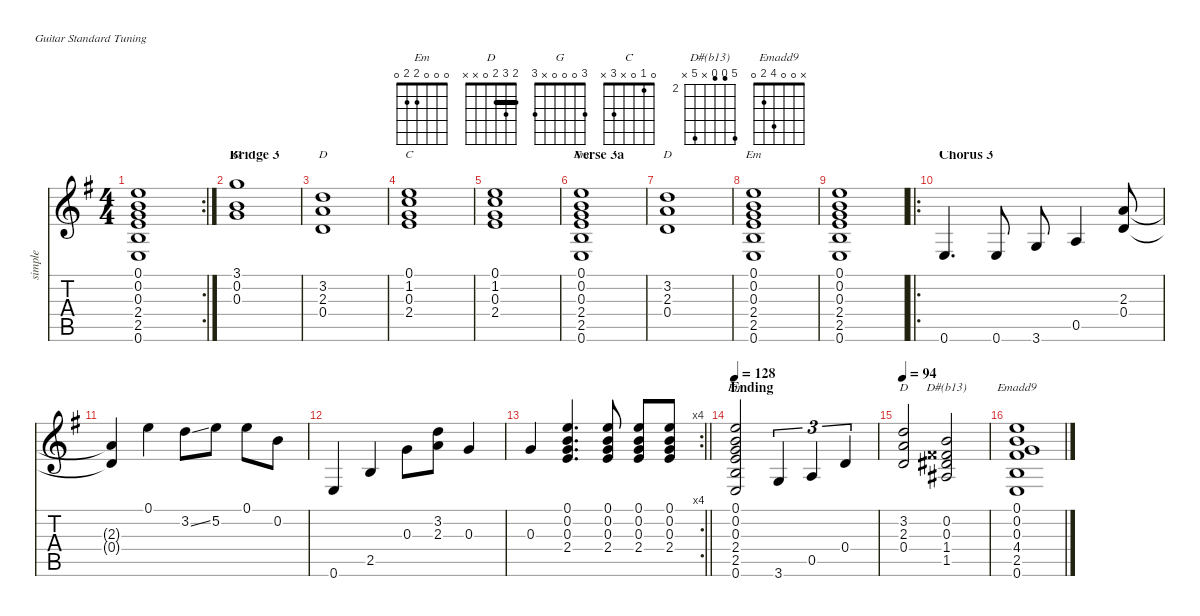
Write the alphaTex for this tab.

\defaultSystemsLayout 4
\hideDynamics
\bracketExtendMode nobrackets
\otherSystemsTrackNameOrientation horizontal
\track ("Gtrs 1,2,3 comb.-simple" "simple") {defaultSystemsLayout 8 mute instrument electricguitarclean}
\staff {score tabs}
\tuning (E4 B3 G3 D3 A2 E2)
\chord ("Em" 0 0 0 2 x x) {showfingering false}
\chord ("D" 2 3 2 0 x x) {showfingering false barre 2}
\chord ("G" 3 0 0 0 x 3) {showfingering false}
\chord ("Em" 0 0 0 2 2 0) {showfingering false}
\chord ("C" 0 1 0 x 3 x) {showfingering false}
\chord ("D#(b13)" 6 1 1 x 6 x) {firstfret 2 showfingering false}
\chord ("Emadd9" x 0 0 4 2 0) {showfingering false}
\rc 2
\ts (4 4)
\tempo (127 hide)
\clef g2
\ks eminor
(0.1{acc forcenatural} 0.2{acc forcenatural} 0.3{acc forcenatural} 2.4{acc forcenatural} 2.5{acc forcenatural} 0.6{acc forcenatural}).1{dy f beam Up} |
\section ("" "Bridge 3")
\tempo (128 hide)
(3.1{acc forcenatural} 0.2{acc forcenatural} 0.3{acc forcenatural}).1{ch "G" beam Down} |
(2.3{acc forcenatural} 0.4{acc forcenatural} 3.2{acc forcenatural}).1{ch "D" beam Up} |
(0.1{acc forcenatural} 1.2{acc forcenatural} 0.3{acc forcenatural} 2.4{acc forcenatural}).1{ch "C" beam Up} |
(0.1{acc forcenatural} 1.2{acc forcenatural} 0.3{acc forcenatural} 2.4{acc forcenatural}).1{beam Up} |
\section ("" "Verse 3a")
(0.1{acc forcenatural} 0.2{acc forcenatural} 0.3{acc forcenatural} 2.4{acc forcenatural} 2.5{acc forcenatural} 0.6{acc forcenatural}).1{ch "Em" beam Up} |
(2.3{acc forcenatural} 0.4{acc forcenatural} 3.2{acc forcenatural}).1{ch "D" beam Up} |
(0.2{acc forcenatural} 0.3{acc forcenatural} 2.4{acc forcenatural} 0.1{acc forcenatural} 2.5{acc forcenatural} 0.6{acc forcenatural}).1{ch "Em" beam Up} |
(0.1{acc forcenatural} 0.2{acc forcenatural} 0.3{acc forcenatural} 2.4{acc forcenatural} 2.5{acc forcenatural} 0.6{acc forcenatural}).1{beam Up} |
\ro
\section ("" "Chorus 3")
0.6{acc forcenatural}.4{d dy mf instrument electricguitarclean beam Up} 0.6{acc forcenatural}.8{dy f beam Up} 3.6{acc forcenatural}.8{beam Up} 0.5{acc forcenatural}.4{dy mf beam Up} (0.4{acc forcenatural} 2.3{acc forcenatural}).8{dy fff beam Up} |
(0.4{t acc forcenatural} 2.3{t acc forcenatural}).4{dy f beam Up} 0.1{acc forcenatural}.4{dy ff beam Down} 3.2{ss acc forcenatural}.8{dy mf beam Down} 5.2{acc forcenatural}.8{beam Down} 0.1{acc forcenatural}.8{dy f beam Down} 0.2{acc forcenatural}.8{dy mp beam Down} |
0.6{acc forcenatural}.4{dy fff beam Up} 2.5{acc forcenatural}.4{dy mf beam Up} 0.3{acc forcenatural}.8{dy ff beam Down} (2.3{acc forcenatural} 3.2{acc forcenatural}).8{dy f beam Down} 0.3{acc forcenatural}.4{dy mf beam Up} |
\rc 4
\barLineRight lightlight
0.3{acc forcenatural}.4{beam Up} (0.2{acc forcenatural} 0.3{acc forcenatural} 2.4{acc forcenatural} 0.1{acc forcenatural}).4{d dy ff beam Up} (0.2{acc forcenatural} 0.3{acc forcenatural} 2.4{acc forcenatural} 0.1{acc forcenatural}).8{dy f beam Up} (0.2{acc forcenatural} 0.3{acc forcenatural} 2.4{acc forcenatural} 0.1{acc forcenatural}).8{dy mf beam Up} (0.2{acc forcenatural} 0.3{acc forcenatural} 2.4{acc forcenatural} 0.1{acc forcenatural}).8{beam Up} |
\section ("" "Ending")
\tempo 128
(0.2{acc forcenatural} 0.3{acc forcenatural} 2.4{acc forcenatural} 0.1{acc forcenatural} 2.5{acc forcenatural} 0.6{acc forcenatural}).2{ch "Em" dy f beam Up} 3.6{acc forcenatural}.4{tu (3 2) dy mf beam Up} 0.5{acc forcenatural}.4{tu (3 2) dy f beam Up} 0.4{acc forcenatural}.4{tu (3 2) dy fff beam Up} |
\tempo 94
(2.3{acc forcenatural} 0.4{acc forcenatural} 3.2{acc forcenatural}).2{ch "D" dy f beam Up} (0.3{acc x} 1.4{acc #} 0.2{acc forcenatural} 1.5{acc #}).2{ch "D#(b13)" dy ff beam Up} |
(0.2{acc forcenatural} 0.3{acc forcenatural} 4.4{acc #} 0.1{acc forcenatural} 2.5{acc forcenatural} 0.6{acc forcenatural}).1{ch "Emadd9" dy mf beam Up}
